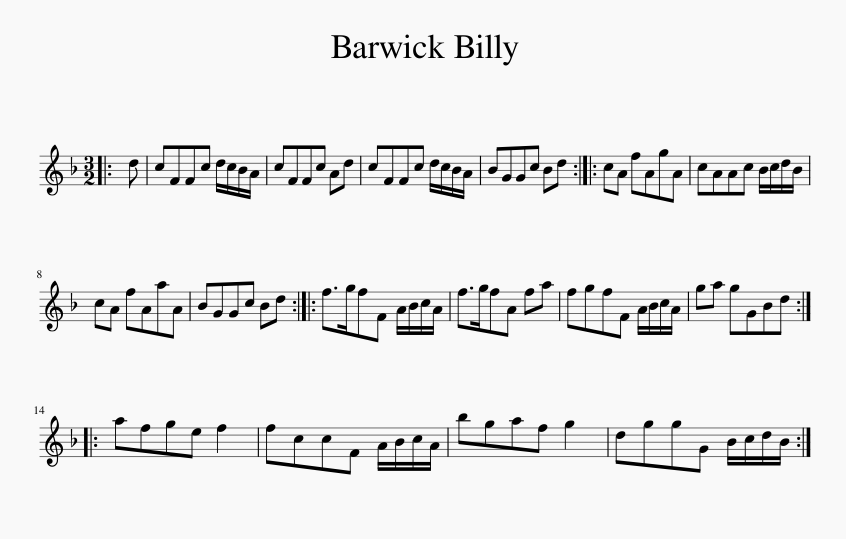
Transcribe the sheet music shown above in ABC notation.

X:1
L:1/8
M:3/2
I:linebreak $
K:F
V:1 treble
V:1
|: d | cFFc d/c/B/A/ | cFFc Ad | cFFc d/c/B/A/ | BGGc Bd :: %5
 cA fAgA | cAAc B/c/d/B/ |$ cA fAaA | BGGc Bd :: f>gfF A/B/c/A/ | %10
 f>gfA fa | fgfF A/B/c/A/ | ga gGBd ::$ afge f2 | fccF A/B/c/A/ | %15
 bgaf g2 | dggG B/c/d/B/ :| %17
